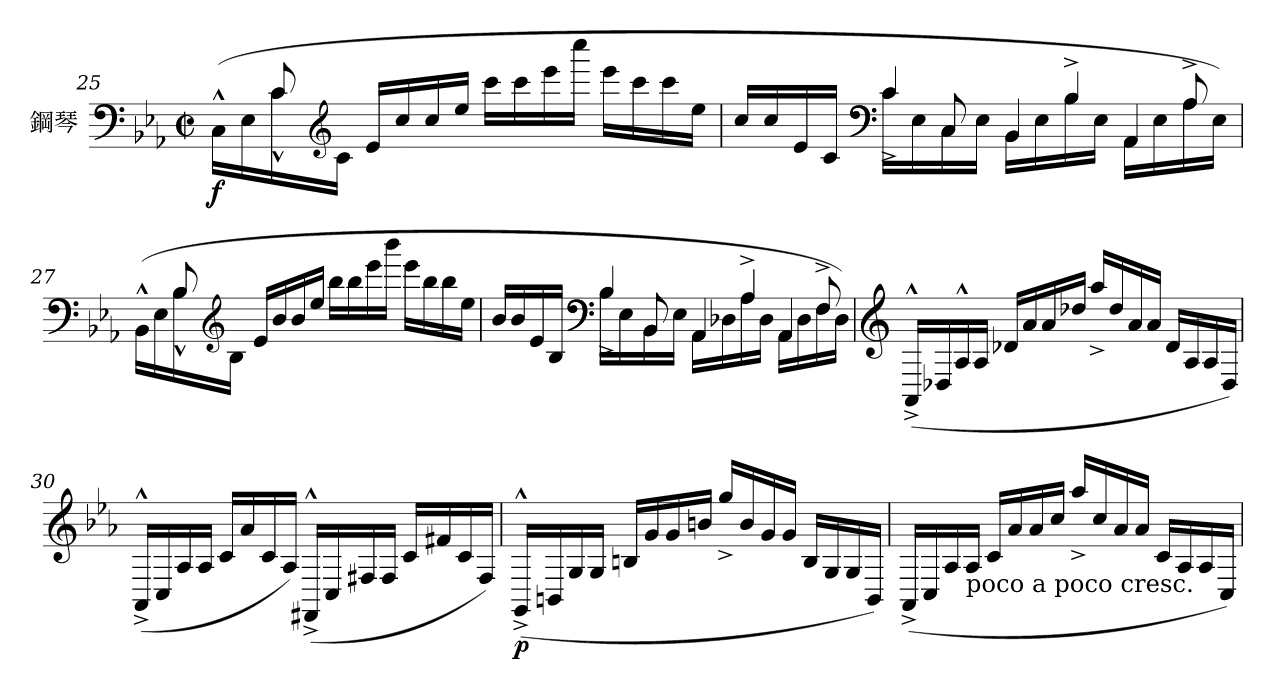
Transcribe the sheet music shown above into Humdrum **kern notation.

**kern	**dynam
*part1	*part1
*staff1	*staff1
*I"鋼琴	*
!!LO:LB:g=z
*clefF4	*
*k[b-e-a-]	*
*M2/2	*
*met(c|)	*
=25	=25
*^	*
!	!	!LO:DY:b
(>16C^^\LL	8ryy	f
16E-\	.	.
16c\	8c^^/	.
*clefG2	*	*
16c\JJ	.	.
16e-/LL	2.ryy	.
16cc/	.	.
16cc/	.	.
16ee-/JJ	.	.
16ccc\LL	.	.
16ccc\	.	.
16eee-\	.	.
16cccc\JJ	.	.
16eee-\LL	.	.
16ccc\	.	.
16ccc\	.	.
16ee-\JJ	.	.
=26	=26	=26
*	*^	*
16cc/LL	4ryy	4.ryy	.
16cc/	.	.	.
16e-/	.	.	.
16c/JJ	.	.	.
*clefF4	*	*	*
16c\LL	4c^/	.	.
16E-\	.	.	.
16C\	.	8C/	.
16E-\JJ	.	.	.
16BB-\LL	4BB-/	8ryy	.
16E-\	.	.	.
16B-\	.	4B-^/	.
16E-\JJ	.	.	.
16AA-\LL	4AA-/	.	.
16E-\	.	.	.
16A-\	.	8A-^/	.
16E-\JJ)	.	.	.
*	*v	*v	*
!!LO:LB:g=z
=27	=27	=27
(>16BB-^^\LL	8ryy	.
16E-\	.	.
16B-\	8B-^^/	.
*clefG2	*	*
16B-\JJ	.	.
16e-/LL	2.ryy	.
16b-/	.	.
16b-/	.	.
16ee-/JJ	.	.
16bb-\LL	.	.
16bb-\	.	.
16eee-\	.	.
16bbb-\JJ	.	.
16eee-\LL	.	.
16bb-\	.	.
16bb-\	.	.
16ee-\JJ	.	.
=28	=28	=28
*	*^	*
16b-/LL	4ryy	4.ryy	.
16b-/	.	.	.
16e-/	.	.	.
16B-/JJ	.	.	.
*clefF4	*	*	*
16B-\LL	4B-^/	.	.
16E-\	.	.	.
16BB-\	.	8BB-/	.
16E-\JJ	.	.	.
16AA-\LL	4AA-/	8ryy	.
16D-X\	.	.	.
16A-\	.	4A-^/	.
16D-\JJ	.	.	.
16AA-\LL	4AA-/	.	.
16D-\	.	.	.
16F\	.	8F^/	.
16D-\JJ)	.	.	.
*v	*v	*v	*
!!LO:LB:g=z
=29	=29
*clefG2	*
(>16AA-^^^/LL	.
16D-X/	.
16A-^^/	.
16A-/JJ	.
16d-X/LL	.
16a-/	.
16a-/	.
16dd-X/JJ	.
16aa-^/LL	.
16dd-/	.
16a-/	.
16a-/JJ	.
16d-/LL	.
16A-/	.
16A-/	.
16D-/JJ)	.
=30	=30
*MM152	*
(>16AA-^^^/LL	.
16C/	.
*MM144	*
16A-/	.
16A-/JJ	.
*MM136	*
16c/LL	.
16a-/	.
*MM128	*
16c/	.
16A-/JJ)	.
*MM152	*
(>16FF#X^^^/LL	.
16C/	.
*MM144	*
16F#X/	.
16F#/JJ	.
*MM136	*
16c/LL	.
16f#X/	.
*MM128	*
16c/	.
16F#/JJ)	.
!!LO:LB:g=z
=31	=31
*MM136	*
!	!LO:DY:b
(>16GG^^^/LL	p
16BBn/	.
*MM144	*
16G/	.
16G/JJ	.
*MM152	*
16Bn/LL	.
16g/	.
*MM160	*
16g/	.
16bn/JJ	.
16gg^/LL	.
16b/	.
16g/	.
16g/JJ	.
16B/LL	.
16G/	.
16G/	.
16BB/JJ)	.
=32	=32
(>16AA-^/LL	.
16C/	.
16A-/	.
!LO:TX:b:t=poco a poco cresc.	!
16A-/JJ	.
16c/LL	.
16a-/	.
16a-/	.
16cc/JJ	.
16aa-^/LL	.
16cc/	.
16a-/	.
16a-/JJ	.
16c/LL	.
16A-/	.
16A-/	.
16C/JJ)	.
=	=
*-	*-
